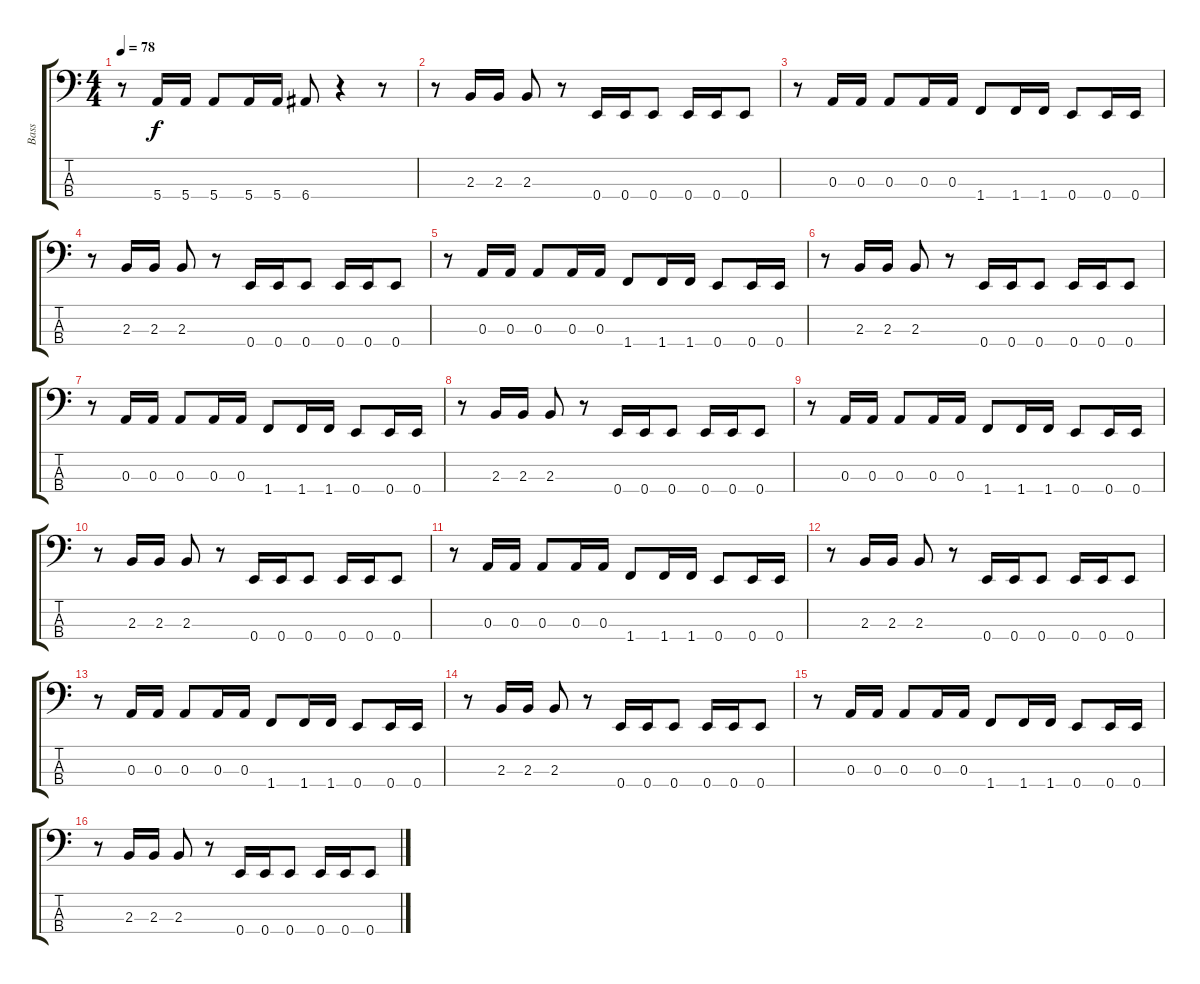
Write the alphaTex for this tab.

\track ("Bass" "Bass") {instrument electricbasspick}
\staff {score tabs}
\tuning (G2 D2 A1 E1) {hide}
\ts (4 4)
\tempo 78
\clef f4
\ks c
r.8{dy f} 5.4.16 5.4.16 5.4.8 5.4.16 5.4.16 6.4.8 r.4 r.8 |
r.8 2.3.16 2.3.16 2.3.8 r.8 0.4.16 0.4.16 0.4.8 0.4.16 0.4.16 0.4.8 |
r.8 0.3.16 0.3.16 0.3.8 0.3.16 0.3.16 1.4.8 1.4.16 1.4.16 0.4.8 0.4.16 0.4.16 |
r.8 2.3.16 2.3.16 2.3.8 r.8 0.4.16 0.4.16 0.4.8 0.4.16 0.4.16 0.4.8 |
r.8 0.3.16 0.3.16 0.3.8 0.3.16 0.3.16 1.4.8 1.4.16 1.4.16 0.4.8 0.4.16 0.4.16 |
r.8 2.3.16 2.3.16 2.3.8 r.8 0.4.16 0.4.16 0.4.8 0.4.16 0.4.16 0.4.8 |
r.8 0.3.16 0.3.16 0.3.8 0.3.16 0.3.16 1.4.8 1.4.16 1.4.16 0.4.8 0.4.16 0.4.16 |
r.8 2.3.16 2.3.16 2.3.8 r.8 0.4.16 0.4.16 0.4.8 0.4.16 0.4.16 0.4.8 |
r.8 0.3.16 0.3.16 0.3.8 0.3.16 0.3.16 1.4.8 1.4.16 1.4.16 0.4.8 0.4.16 0.4.16 |
r.8 2.3.16 2.3.16 2.3.8 r.8 0.4.16 0.4.16 0.4.8 0.4.16 0.4.16 0.4.8 |
r.8 0.3.16 0.3.16 0.3.8 0.3.16 0.3.16 1.4.8 1.4.16 1.4.16 0.4.8 0.4.16 0.4.16 |
r.8 2.3.16 2.3.16 2.3.8 r.8 0.4.16 0.4.16 0.4.8 0.4.16 0.4.16 0.4.8 |
r.8 0.3.16 0.3.16 0.3.8 0.3.16 0.3.16 1.4.8 1.4.16 1.4.16 0.4.8 0.4.16 0.4.16 |
r.8 2.3.16 2.3.16 2.3.8 r.8 0.4.16 0.4.16 0.4.8 0.4.16 0.4.16 0.4.8 |
r.8 0.3.16 0.3.16 0.3.8 0.3.16 0.3.16 1.4.8 1.4.16 1.4.16 0.4.8 0.4.16 0.4.16 |
r.8 2.3.16 2.3.16 2.3.8 r.8 0.4.16 0.4.16 0.4.8 0.4.16 0.4.16 0.4.8
